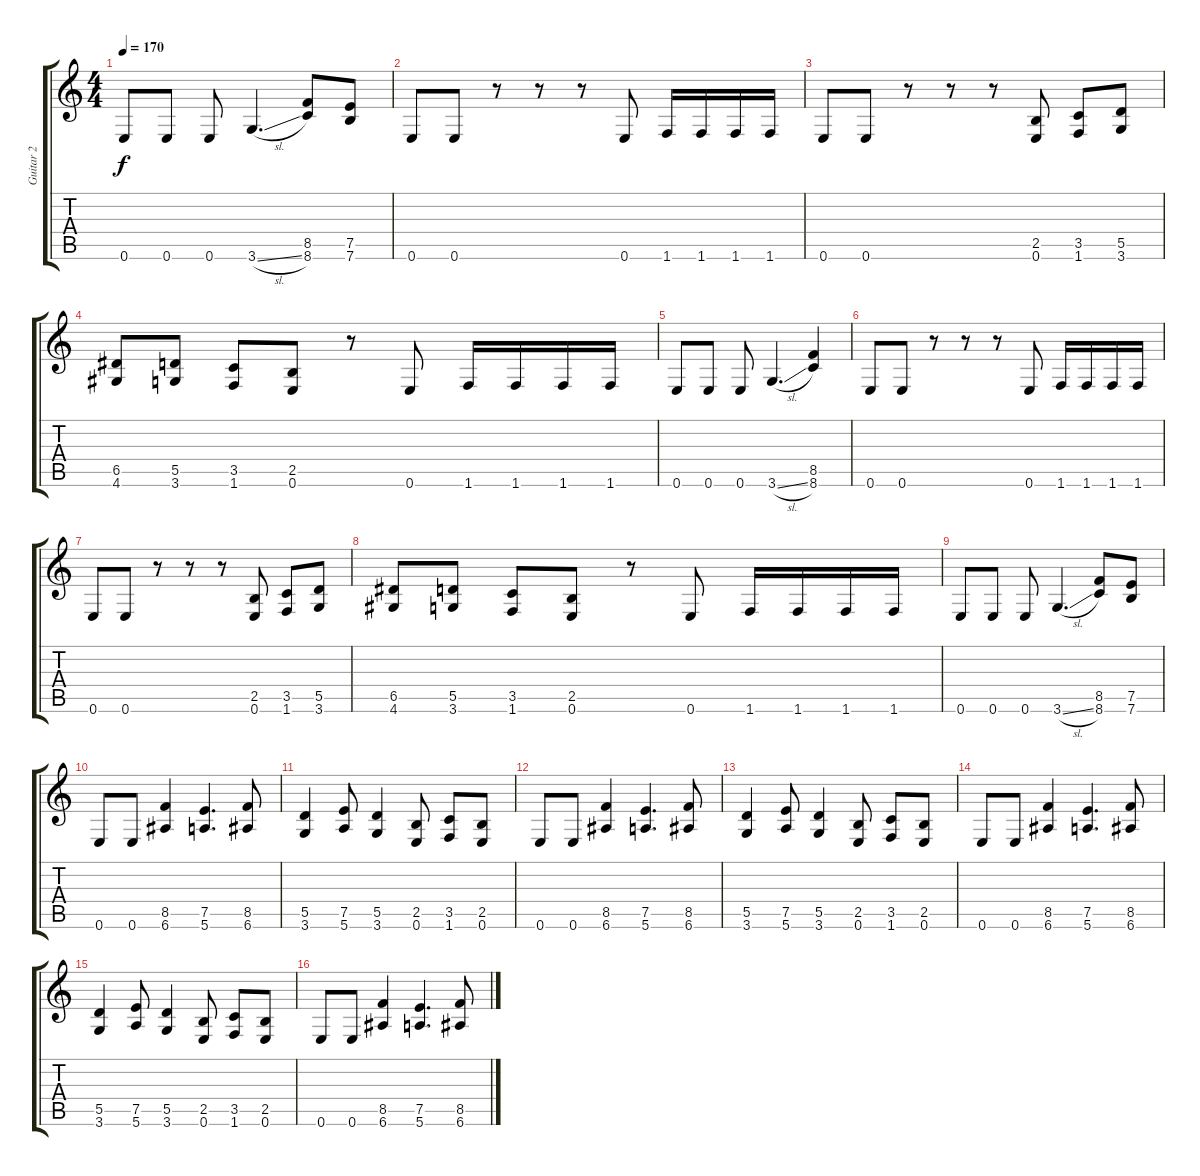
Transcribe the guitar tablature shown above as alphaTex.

\track ("Guitar 2" "Guitar 2") {instrument overdrivenguitar}
\staff {score tabs}
\tuning (E4 B3 G3 D3 A2 E2) {hide}
\ts (4 4)
\tempo 170
\clef g2
\ks c
0.6.8{dy f} 0.6.8 0.6.8 3.6{sl}.4{d} (8.5 8.6).8 (7.5 7.6).8 |
0.6.8 0.6.8 r.8 r.8 r.8 0.6.8 1.6.16 1.6.16 1.6.16 1.6.16 |
0.6.8 0.6.8 r.8 r.8 r.8 (2.5 0.6).8 (3.5 1.6).8 (5.5 3.6).8 |
(6.5 4.6).8 (5.5 3.6).8 (3.5 1.6).8 (2.5 0.6).8 r.8 0.6.8 1.6.16 1.6.16 1.6.16 1.6.16 |
0.6.8 0.6.8 0.6.8 3.6{sl}.4{d} (8.5 8.6).4 |
0.6.8 0.6.8 r.8 r.8 r.8 0.6.8 1.6.16 1.6.16 1.6.16 1.6.16 |
0.6.8 0.6.8 r.8 r.8 r.8 (2.5 0.6).8 (3.5 1.6).8 (5.5 3.6).8 |
(6.5 4.6).8 (5.5 3.6).8 (3.5 1.6).8 (2.5 0.6).8 r.8 0.6.8 1.6.16 1.6.16 1.6.16 1.6.16 |
0.6.8 0.6.8 0.6.8 3.6{sl}.4{d} (8.5 8.6).8 (7.5 7.6).8 |
0.6.8 0.6.8 (8.5 6.6).4 (7.5 5.6).4{d} (8.5 6.6).8 |
(5.5 3.6).4 (7.5 5.6).8 (5.5 3.6).4 (2.5 0.6).8 (3.5 1.6).8 (2.5 0.6).8 |
0.6.8 0.6.8 (8.5 6.6).4 (7.5 5.6).4{d} (8.5 6.6).8 |
(5.5 3.6).4 (7.5 5.6).8 (5.5 3.6).4 (2.5 0.6).8 (3.5 1.6).8 (2.5 0.6).8 |
0.6.8 0.6.8 (8.5 6.6).4 (7.5 5.6).4{d} (8.5 6.6).8 |
(5.5 3.6).4 (7.5 5.6).8 (5.5 3.6).4 (2.5 0.6).8 (3.5 1.6).8 (2.5 0.6).8 |
0.6.8 0.6.8 (8.5 6.6).4 (7.5 5.6).4{d} (8.5 6.6).8
